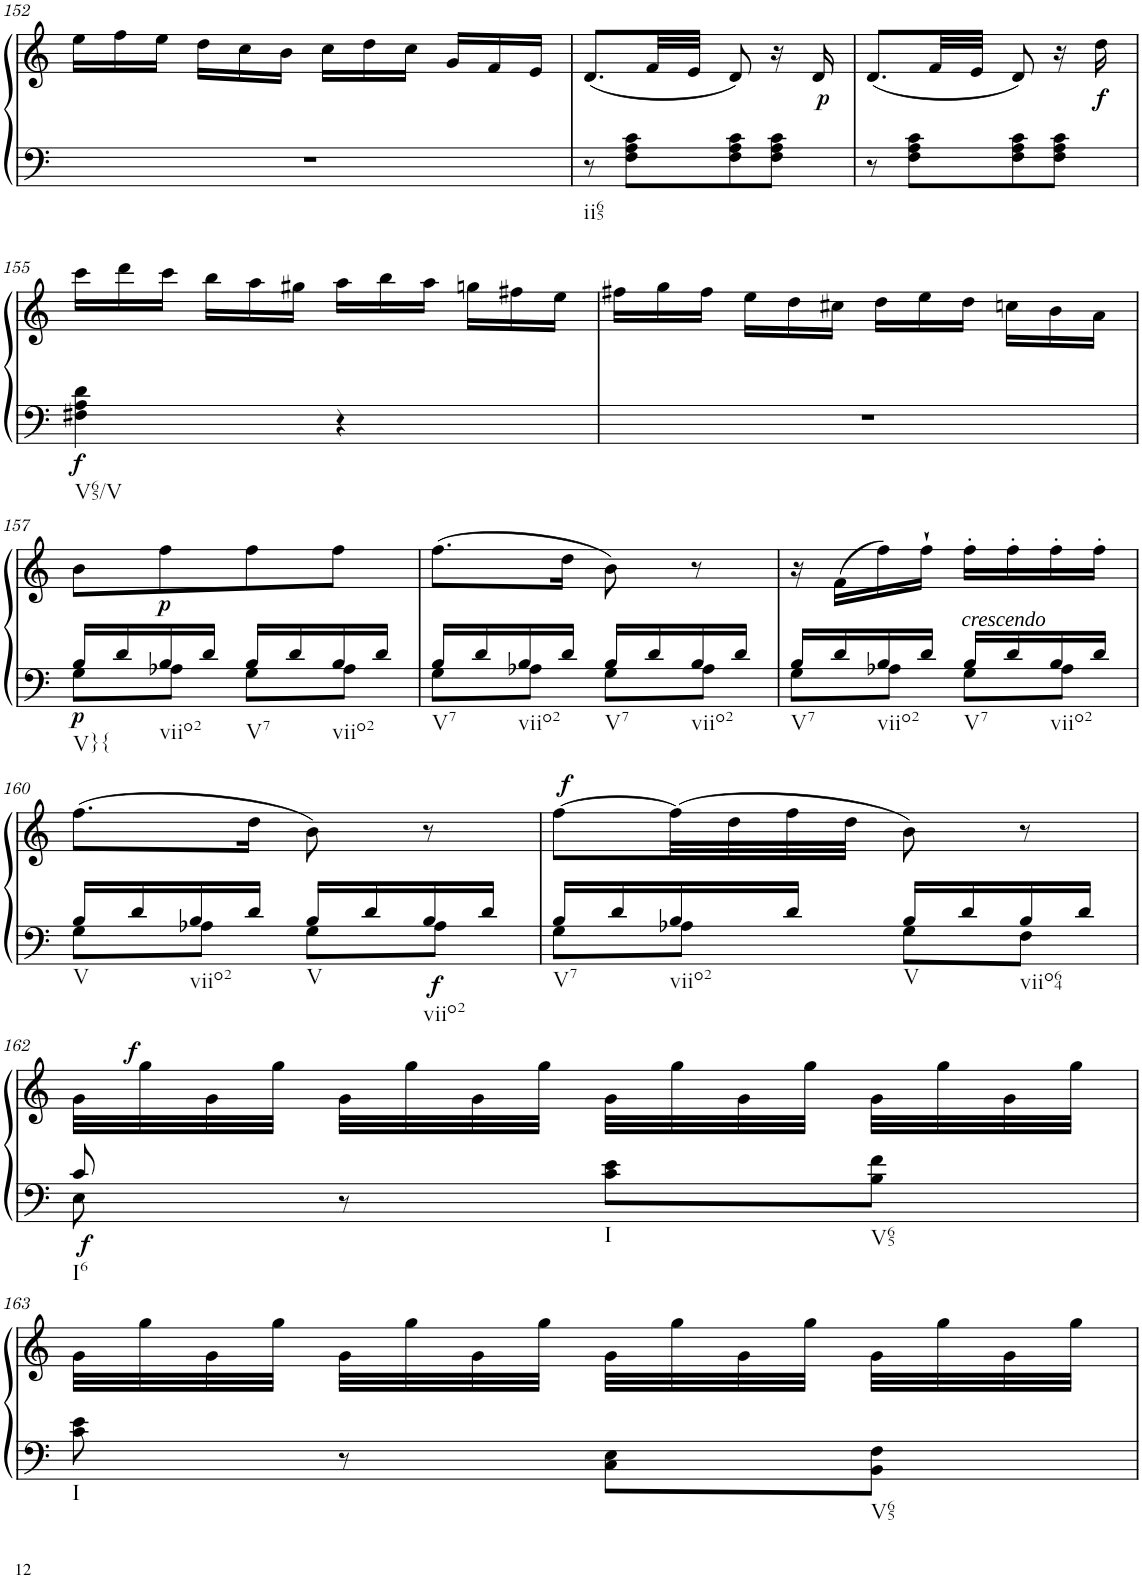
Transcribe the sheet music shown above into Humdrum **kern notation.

**kern	**kern	**dynam
*part1	*part1	*part1
*staff2	*staff1	*staff1/2
*I"Klavier linke Hand	*	*
!!LO:PB:g=z
*clefF4	*clefG2	*
*k[]	*k[]	*
*M2/4	*M2/4	*
=152	=152	=152
2r	24ee\LL	.
.	24ff\	.
.	24ee\JJ	.
.	24dd\LL	.
.	24cc\	.
.	24b\JJ	.
.	24cc\LL	.
.	24dd\	.
.	24cc\JJ	.
.	24g/LL	.
.	24f/	.
.	24e/JJ	.
=153	=153	=153
!LO:TX:b:t=ii65	!	!
8r	(8.d/L	.
8F\ 8A\ 8c\L	.	.
.	32f/LL	.
.	32e/JJJ	.
8F\ 8A\ 8c\	8d/)	.
8F\ 8A\ 8c\J	16r	.
!	!	!LO:DY:b
.	16d/	p
=154	=154	=154
8r	(8.d/L	.
8F\ 8A\ 8c\L	.	.
.	32f/LL	.
.	32e/JJJ	.
8F\ 8A\ 8c\	8d/)	.
8F\ 8A\ 8c\J	16r	.
!	!	!LO:DY:b
.	16dd\	f
!!LO:LB:g=z
=155	=155	=155
!LO:TX:b:t=V65/V	!	!
!	!	!LO:DY:b=2
4F#X\ 4A\ 4d\	24ccc\LL	f
.	24ddd\	.
.	24ccc\JJ	.
.	24bb\LL	.
.	24aa\	.
.	24gg#X\JJ	.
4r	24aa\LL	.
.	24bb\	.
.	24aa\JJ	.
.	24ggn\LL	.
.	24ff#X\	.
.	24ee\JJ	.
=156	=156	=156
2r	24ff#X\LL	.
.	24gg\	.
.	24ff#\JJ	.
.	24ee\LL	.
.	24dd\	.
.	24cc#X\JJ	.
.	24dd\LL	.
.	24ee\	.
.	24dd\JJ	.
.	24ccn\LL	.
.	24b\	.
.	24a\JJ	.
!!LO:LB:g=z
=157	=157	=157
*^	*	*
!LO:TX:b:t=V}{	!	!	!
!	!	!	!LO:DY:b=2
16B/LL	8G\L	8b\L	p
16d/	.	.	.
!LO:TX:b:t=viio2	!	!	!
!	!	!	!LO:DY:b
16B/	8A-X\J	8ff\	p
16d/JJ	.	.	.
!LO:TX:b:t=V7	!	!	!
16B/LL	8G\L	8ff\	.
16d/	.	.	.
!LO:TX:b:t=viio2	!	!	!
16B/	8A-\J	8ff\J	.
16d/JJ	.	.	.
=158	=158	=158	=158
!LO:TX:b:t=V7	!	!	!
16B/LL	8G\L	(8.ff\L	.
16d/	.	.	.
!LO:TX:b:t=viio2	!	!	!
16B/	8A-X\J	.	.
16d/JJ	.	16dd\Jk	.
!LO:TX:b:t=V7	!	!	!
16B/LL	8G\L	8b\)	.
16d/	.	.	.
!LO:TX:b:t=viio2	!	!	!
16B/	8A-\J	8r	.
16d/JJ	.	.	.
=159	=159	=159	=159
!LO:TX:b:t=V7	!	!	!
16B/LL	8G\L	16r	.
16d/	.	(16f\LL	.
!LO:TX:b:t=viio2	!	!	!
16B/	8A-X\J	16ff\)	.
16d/JJ	.	16ff`\JJ	.
!	!	!LO:TX:b:i:t=crescendo	!
!LO:TX:b:t=V7	!	!	!
16B/LL	8G\L	16ff'\LL	.
16d/	.	16ff'\	.
!LO:TX:b:t=viio2	!	!	!
16B/	8A-\J	16ff'\	.
16d/JJ	.	16ff'\JJ	.
!!LO:LB:g=z
=160	=160	=160	=160
!LO:TX:b:t=V	!	!	!
16B/LL	8G\L	(8.ff\L	.
16d/	.	.	.
!LO:TX:b:t=viio2	!	!	!
16B/	8A-X\J	.	.
16d/JJ	.	16dd\Jk	.
!LO:TX:b:t=V	!	!	!
16B/LL	8G\L	8b\)	.
16d/	.	.	.
!LO:TX:b:t=viio2	!	!	!
!	!	!	!LO:DY:b=2
16B/	8A-\J	8r	f
16d/JJ	.	.	.
=161	=161	=161	=161
!LO:TX:b:t=V7	!	!	!
!	!	!	!LO:DY:a
16B/LL	8G\L	[8ff\L	f
16d/	.	.	.
!LO:TX:b:t=viio2	!	!	!
16B/	8A-X\J	(32ff\LL]	.
.	.	32dd\	.
16d/JJ	.	32ff\	.
.	.	32dd\JJJ	.
!LO:TX:b:t=V	!	!	!
16B/LL	8G\L	8b\)	.
16d/	.	.	.
!LO:TX:b:t=viio64	!	!	!
16B/	8F\J	8r	.
16d/JJ	.	.	.
!!LO:LB:g=z
=162	=162	=162	=162
!LO:TX:b:t=I6	!	!	!
!	!	!	!LO:DY:b=2
8c/	8E\	32g\LLL	f
!	!	!	!LO:DY:a
.	.	32gg\	f
.	.	32g\	.
.	.	32gg\JJJ	.
8r	4.ryy	32g\LLL	.
.	.	32gg\	.
.	.	32g\	.
.	.	32gg\JJJ	.
!LO:TX:b:t=I	!	!	!
8c\ 8e\L	.	32g\LLL	.
.	.	32gg\	.
.	.	32g\	.
.	.	32gg\JJJ	.
!LO:TX:b:t=V65	!	!	!
8B\ 8f\J	.	32g\LLL	.
.	.	32gg\	.
.	.	32g\	.
.	.	32gg\JJJ	.
*v	*v	*	*
!!LO:LB:g=z
=163	=163	=163
!LO:TX:b:t=I	!	!
8c\ 8e\	32g\LLL	.
.	32gg\	.
.	32g\	.
.	32gg\JJJ	.
8r	32g\LLL	.
.	32gg\	.
.	32g\	.
.	32gg\JJJ	.
8C\ 8E\L	32g\LLL	.
.	32gg\	.
.	32g\	.
.	32gg\JJJ	.
!LO:TX:b:t=V65	!	!
8BB\ 8F\J	32g\LLL	.
.	32gg\	.
.	32g\	.
.	32gg\JJJ	.
=	=	=
*-	*-	*-
